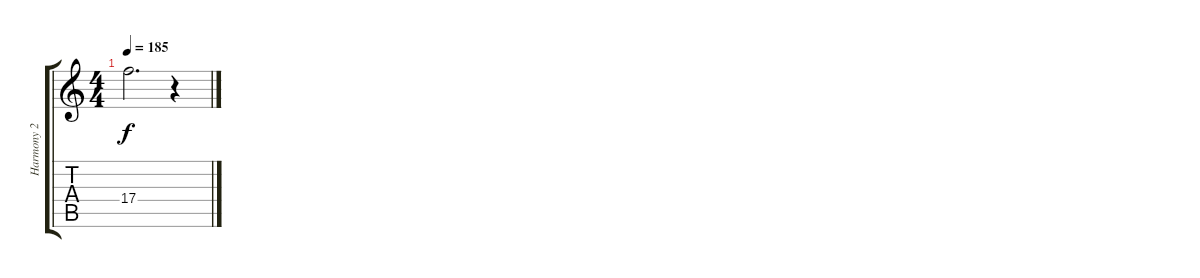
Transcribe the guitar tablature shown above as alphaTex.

\track ("Harmony 2" "Harmony 2") {instrument overdrivenguitar}
\staff {score tabs}
\tuning (D4 A3 F3 C3 G2 C2) {hide}
\ts (4 4)
\tempo 185
\clef g2
\ks aminor
17.4{t}.2{d dy f} r.4
